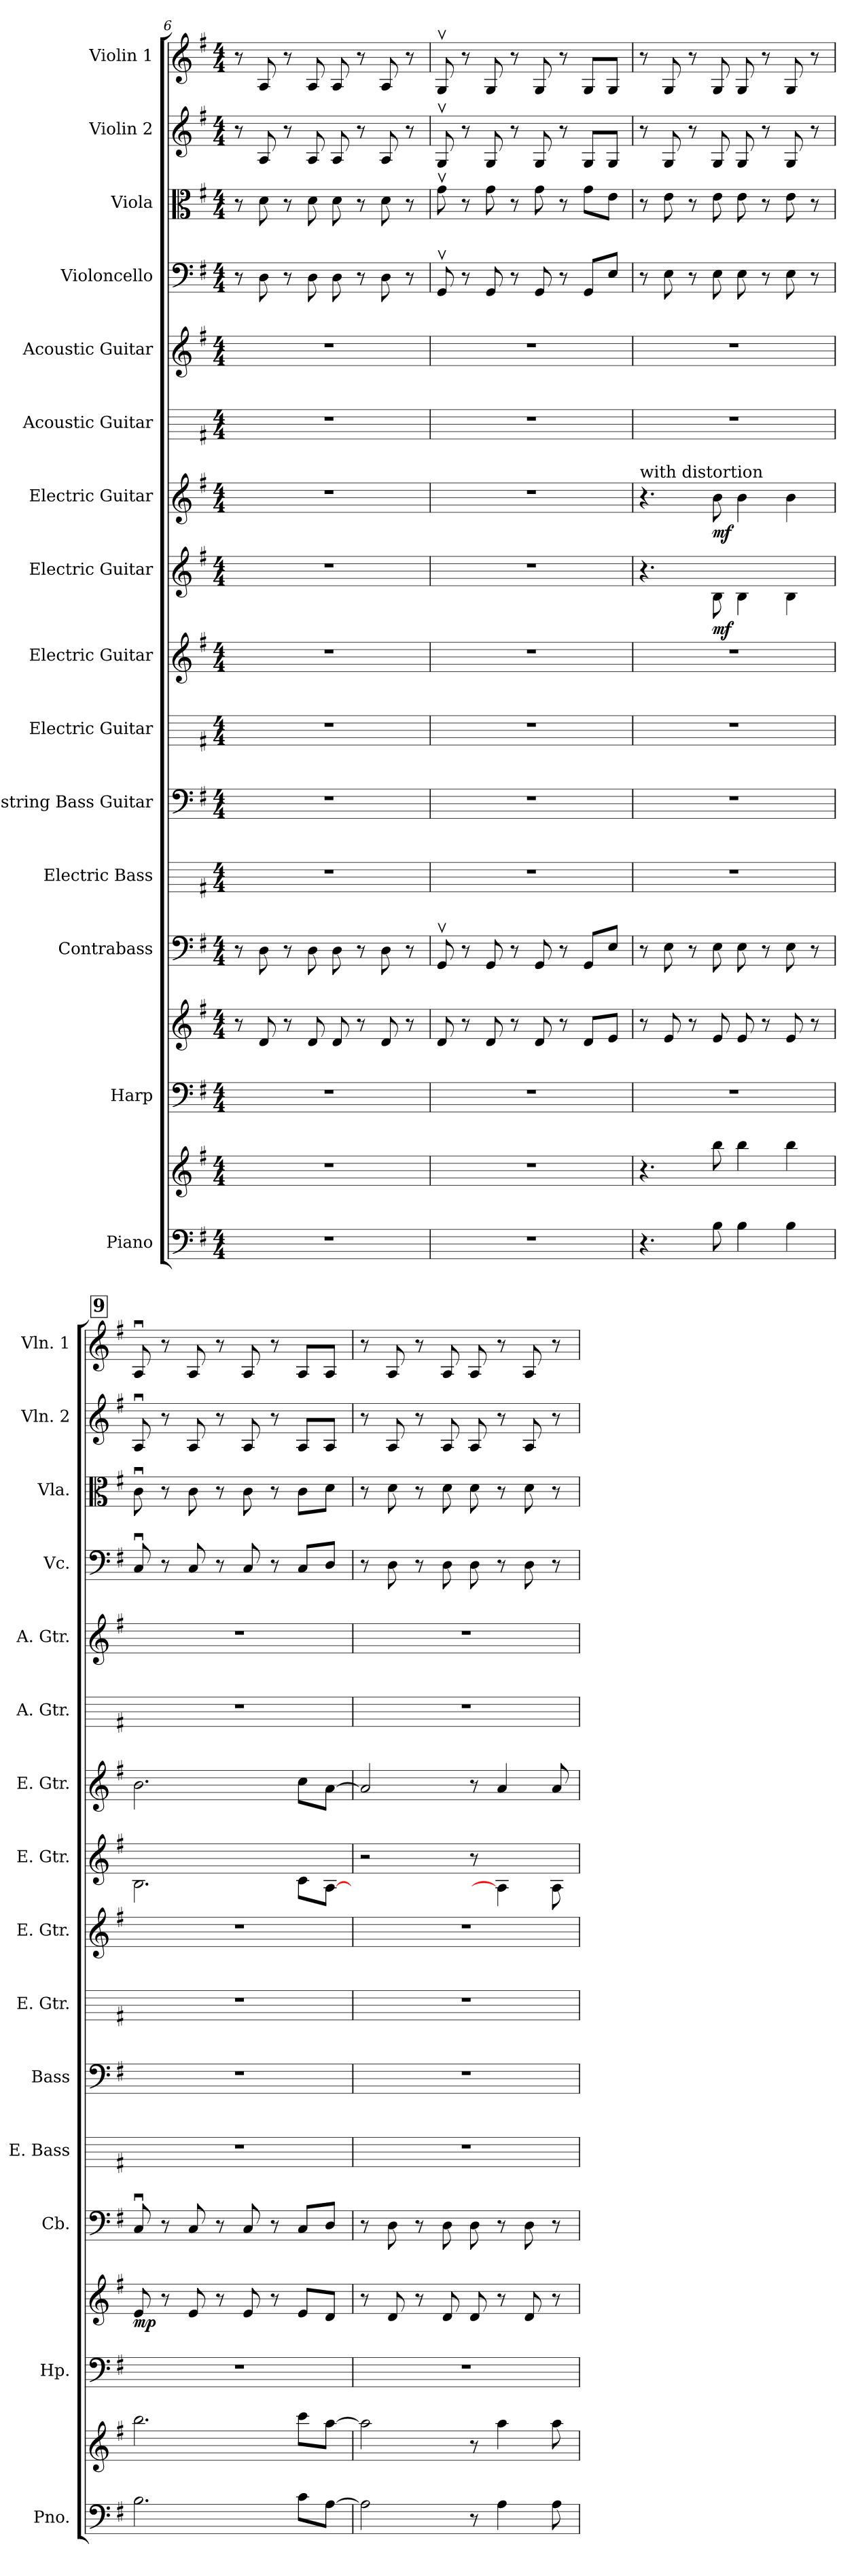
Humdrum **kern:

**kern	**kern	**dynam	**kern	**kern	**dynam	**kern	**kern	**kern	**kern	**kern	**kern	**dynam	**kern	**dynam	**kern	**kern	**kern	**kern	**kern	**kern
*part15	*part15	*part15	*part14	*part14	*part14	*part13	*part12	*part11	*part10	*part9	*part8	*part8	*part7	*part7	*part6	*part5	*part4	*part3	*part2	*part1
*staff17	*staff16	*staff16/17	*staff15	*staff14	*staff14/15	*staff13	*staff12	*staff11	*staff10	*staff9	*staff8	*staff8	*staff7	*staff7	*staff6	*staff5	*staff4	*staff3	*staff2	*staff1
*I"Piano	*	*	*I"Harp	*	*	*I"Contrabass	*I"Electric Bass	*I"4-string Bass Guitar	*I"Electric Guitar	*I"Electric Guitar	*I"Electric Guitar	*	*I"Electric Guitar	*	*I"Acoustic Guitar	*I"Acoustic Guitar	*I"Violoncello	*I"Viola	*I"Violin 2	*I"Violin 1
*I'Pno.	*	*	*I'Hp.	*	*	*I'Cb.	*I'E. Bass	*I'Bass	*I'E. Gtr.	*I'E. Gtr.	*I'E. Gtr.	*	*I'E. Gtr.	*	*I'A. Gtr.	*I'A. Gtr.	*I'Vc.	*I'Vla.	*I'Vln. 2	*I'Vln. 1
*clefF4	*clefG2	*	*clefF4	*clefG2	*	*clefF4	*	*clefF4	*	*clefG2	*	*	*clefG2	*	*	*clefG2	*clefF4	*clefC3	*clefG2	*clefG2
*	*	*	*	*	*	*ITrd7c12	*	*ITrd7c12	*	*ITrd7c12	*	*	*ITrd7c12	*	*	*ITrd7c12	*	*	*	*
*k[f#]	*k[f#]	*	*k[f#]	*k[f#]	*	*k[f#]	*k[f#]	*k[f#]	*k[f#]	*k[f#]	*k[f#]	*	*k[f#]	*	*k[f#]	*k[f#]	*k[f#]	*k[f#]	*k[f#]	*k[f#]
*G:	*G:	*	*G:	*G:	*	*G:	*G:	*G:	*G:	*G:	*G:	*	*G:	*	*G:	*G:	*G:	*G:	*G:	*G:
*M4/4	*M4/4	*	*M4/4	*M4/4	*	*M4/4	*M4/4	*M4/4	*M4/4	*M4/4	*M4/4	*	*M4/4	*	*M4/4	*M4/4	*M4/4	*M4/4	*M4/4	*M4/4
=6	=6	=6	=6	=6	=6	=6	=6	=6	=6	=6	=6	=6	=6	=6	=6	=6	=6	=6	=6	=6
1r	1r	.	1r	8r	.	8r	1r	1r	1r	1r	1r	.	1r	.	1r	1r	8r	8r	8r	8r
.	.	.	.	8d/	.	8DD\	.	.	.	.	.	.	.	.	.	.	8D\	8d\	8A/	8A/
.	.	.	.	8r	.	8r	.	.	.	.	.	.	.	.	.	.	8r	8r	8r	8r
.	.	.	.	8d/	.	8DD\	.	.	.	.	.	.	.	.	.	.	8D\	8d\	8A/	8A/
.	.	.	.	8d/	.	8DD\	.	.	.	.	.	.	.	.	.	.	8D\	8d\	8A/	8A/
.	.	.	.	8r	.	8r	.	.	.	.	.	.	.	.	.	.	8r	8r	8r	8r
.	.	.	.	8d/	.	8DD\	.	.	.	.	.	.	.	.	.	.	8D\	8d\	8A/	8A/
.	.	.	.	8r	.	8r	.	.	.	.	.	.	.	.	.	.	8r	8r	8r	8r
=7	=7	=7	=7	=7	=7	=7	=7	=7	=7	=7	=7	=7	=7	=7	=7	=7	=7	=7	=7	=7
1r	1r	.	1r	8d/	.	8GGGv/	1r	1r	1r	1r	1r	.	1r	.	1r	1r	8GGv/	8gv\	8Gv/	8Gv/
.	.	.	.	8r	.	8r	.	.	.	.	.	.	.	.	.	.	8r	8r	8r	8r
.	.	.	.	8d/	.	8GGG/	.	.	.	.	.	.	.	.	.	.	8GG/	8g\	8G/	8G/
.	.	.	.	8r	.	8r	.	.	.	.	.	.	.	.	.	.	8r	8r	8r	8r
.	.	.	.	8d/	.	8GGG/	.	.	.	.	.	.	.	.	.	.	8GG/	8g\	8G/	8G/
.	.	.	.	8r	.	8r	.	.	.	.	.	.	.	.	.	.	8r	8r	8r	8r
.	.	.	.	8d/L	.	8GGG/L	.	.	.	.	.	.	.	.	.	.	8GG/L	8g\L	8G/L	8G/L
.	.	.	.	8e/J	.	8EE/J	.	.	.	.	.	.	.	.	.	.	8E/J	8e\J	8G/J	8G/J
=8	=8	=8	=8	=8	=8	=8	=8	=8	=8	=8	=8	=8	=8	=8	=8	=8	=8	=8	=8	=8
!	!	!	!	!	!	!	!	!	!	!	!	!	!LO:TX:a:t=with distortion	!	!	!	!	!	!	!
4.r	4.r	.	1r	8r	.	8r	1r	1r	1r	1r	4.r	.	4.r	.	1r	1r	8r	8r	8r	8r
.	.	.	.	8e/	.	8EE\	.	.	.	.	.	.	.	.	.	.	8E\	8e\	8G/	8G/
.	.	.	.	8r	.	8r	.	.	.	.	.	.	.	.	.	.	8r	8r	8r	8r
!	!	!LO:DY:b=2	!	!	!	!	!	!	!	!	!	!	!	!	!	!	!	!	!	!
!	!	!LO:DY:n=1:b	!	!	!	!	!	!	!	!	!	!LO:DY:b	!	!LO:DY:b	!	!	!	!	!	!
8B\	8bb\	mf mf	.	8e/	.	8EE\	.	.	.	.	8B\	mf	8B\	mf	.	.	8E\	8e\	8G/	8G/
4B\	4bb\	.	.	8e/	.	8EE\	.	.	.	.	4B\	.	4B\	.	.	.	8E\	8e\	8G/	8G/
.	.	.	.	8r	.	8r	.	.	.	.	.	.	.	.	.	.	8r	8r	8r	8r
4B\	4bb\	.	.	8e/	.	8EE\	.	.	.	.	4B\	.	4B\	.	.	.	8E\	8e\	8G/	8G/
.	.	.	.	8r	.	8r	.	.	.	.	.	.	.	.	.	.	8r	8r	8r	8r
!!LO:PB:g=z
!!LO:REH:place=s1:a:B:t=9
=9	=9	=9	=9	=9	=9	=9	=9	=9	=9	=9	=9	=9	=9	=9	=9	=9	=9	=9	=9	=9
!	!	!	!	!	!LO:DY:b	!	!	!	!	!	!	!	!	!	!	!	!	!	!	!
2.B\	2.bb\	.	1r	8e/	mp	8CCu/	1r	1r	1r	1r	2.B\	.	2.B\	.	1r	1r	8Cu/	8cu\	8Au/	8Au/
.	.	.	.	8r	.	8r	.	.	.	.	.	.	.	.	.	.	8r	8r	8r	8r
.	.	.	.	8e/	.	8CC/	.	.	.	.	.	.	.	.	.	.	8C/	8c\	8A/	8A/
.	.	.	.	8r	.	8r	.	.	.	.	.	.	.	.	.	.	8r	8r	8r	8r
.	.	.	.	8e/	.	8CC/	.	.	.	.	.	.	.	.	.	.	8C/	8c\	8A/	8A/
.	.	.	.	8r	.	8r	.	.	.	.	.	.	.	.	.	.	8r	8r	8r	8r
8c\L	8ccc\L	.	.	8e/L	.	8CC/L	.	.	.	.	8c\L	.	8c\L	.	.	.	8C/L	8c\L	8A/L	8A/L
[8A\J	[8aa\J	.	.	8d/J	.	8DD/J	.	.	.	.	[8A\J	.	[8A\J	.	.	.	8D/J	8d\J	8A/J	8A/J
=10	=10	=10	=10	=10	=10	=10	=10	=10	=10	=10	=10	=10	=10	=10	=10	=10	=10	=10	=10	=10
2A\]	2aa\]	.	1r	8r	.	8r	1r	1r	1r	1r	2r	.	2A/]	.	1r	1r	8r	8r	8r	8r
.	.	.	.	8d/	.	8DD\	.	.	.	.	.	.	.	.	.	.	8D\	8d\	8A/	8A/
.	.	.	.	8r	.	8r	.	.	.	.	.	.	.	.	.	.	8r	8r	8r	8r
.	.	.	.	8d/	.	8DD\	.	.	.	.	.	.	.	.	.	.	8D\	8d\	8A/	8A/
8r	8r	.	.	8d/	.	8DD\	.	.	.	.	8r	.	8r	.	.	.	8D\	8d\	8A/	8A/
4A\	4aa\	.	.	8r	.	8r	.	.	.	.	4A\]	.	4A/	.	.	.	8r	8r	8r	8r
.	.	.	.	8d/	.	8DD\	.	.	.	.	.	.	.	.	.	.	8D\	8d\	8A/	8A/
8A\	8aa\	.	.	8r	.	8r	.	.	.	.	8A\	.	8A/	.	.	.	8r	8r	8r	8r
=	=	=	=	=	=	=	=	=	=	=	=	=	=	=	=	=	=	=	=	=
*-	*-	*-	*-	*-	*-	*-	*-	*-	*-	*-	*-	*-	*-	*-	*-	*-	*-	*-	*-	*-
